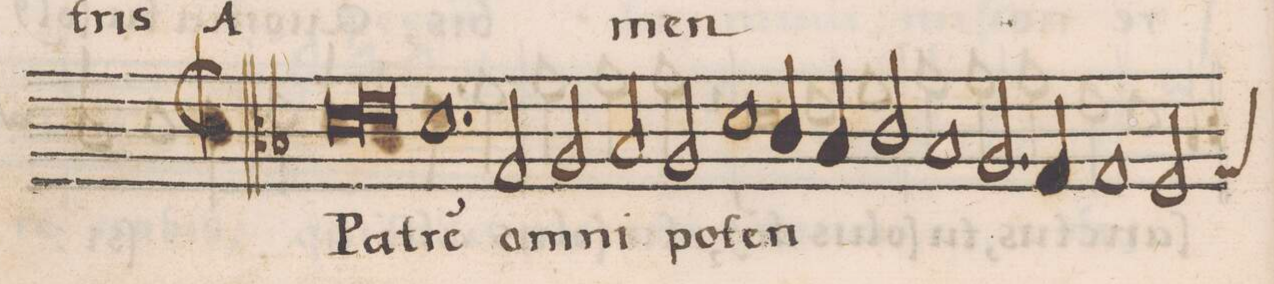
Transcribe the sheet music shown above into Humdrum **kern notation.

**kern	**text
*I"CANTVS	*
*clefC3	*
*k[b-]	*
*met(C|)	*
*M2/1	*
0d\	Pa-
=2-	=2-
0e\	.
=3-	=3-
1.d\	-tre(m)
2G/	om-
=4-	=4-
2A/	-ni-
2B-/	.
2A/	-po-
1d\	-ten-
=5-	=5-
4c/	.
4B-/	.
2c/	.
1B-/	.
=6-	=6-
2.A/	.
4G/	.
1G/	.
=7-	=7-
*custos:G	*
2F/	.
*-	*-
